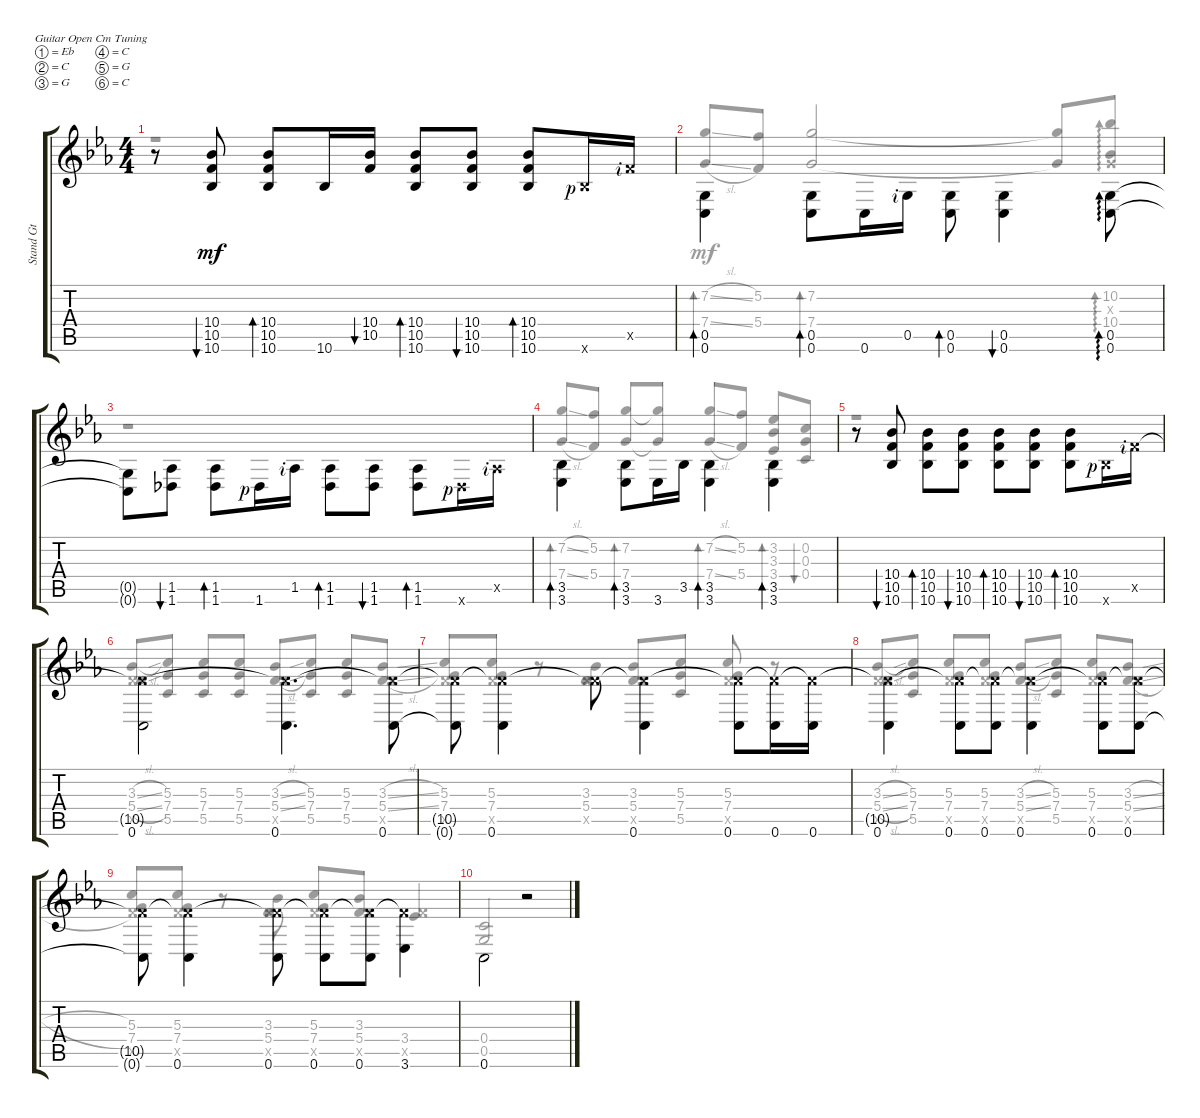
\defaultSystemsLayout 4
\bracketExtendMode groupsimilarinstruments
\otherSystemsTrackNameOrientation horizontal
\track ("Standard Guitar" "Stand Gt") {instrument acousticguitarsteel}
\staff {score tabs}
\tuning (Eb4 C4 G3 C3 G2 C2)
\voice
\ts (4 4)
\tempo (140 hide)
\clef g2
\ks cminor
r.8{dy mf beam Up} (10.5{acc forcenatural} 10.6{acc b} 10.4{acc b}).8{bu 30 beam Up} (10.5{acc forcenatural} 10.6{acc b} 10.4{acc b}).8{bd 30 beam Up} 10.6{acc b}.16{beam Up} (10.4{acc b} 10.5{acc forcenatural}).16{bu 30 beam Up} (10.5{acc forcenatural} 10.6{acc b} 10.4{acc b}).8{bd 30 beam Up} (10.6{acc b} 10.5{acc forcenatural} 10.4{acc b}).8{bu 30 beam Up} (10.5{acc forcenatural} 10.6{acc b} 10.4{acc b}).8{bd 30 beam Up} 10.6{x rf 1 acc b}.16{beam Up} 10.5{x rf 2 acc forcenatural}.16{beam Up} |
(0.6{acc forcenatural} 0.5{acc forcenatural}).4{bd 30 beam Down} (0.6{acc forcenatural} 0.5{acc forcenatural}).8{bd 30 beam Down} 0.6{acc forcenatural}.16{beam Down} 0.5{rf 2 acc forcenatural}.16{beam Down} (0.6{acc forcenatural} 0.5{acc forcenatural}).8{bd 30 beam Down} (0.5{acc forcenatural} 0.6{acc forcenatural}).4{bu 30 beam Down} (0.6{acc forcenatural} 0.5{acc forcenatural}).8{ad 0 beam Down} |
(0.5{t acc forcenatural} 0.6{t acc forcenatural}).8{beam Down} (1.5{acc b} 1.6{acc b}).8{bu 30 beam Down} (1.5{acc b} 1.6{acc b}).8{bd 30 beam Down} 1.6{rf 1 acc b}.16{beam Down} 1.5{rf 2 acc b}.16{beam Down} (1.5{acc b} 1.6{acc b}).8{bd 30 beam Down} (1.6{acc b} 1.5{acc b}).8{bu 30 beam Down} (1.5{acc b} 1.6{acc b}).8{bd 30 beam Down} 1.6{x rf 1 acc b}.16{beam Down} 1.5{x rf 2 acc b}.16{beam Down} |
(3.6{acc b} 3.5{acc b}).4{bd 30 beam Down} (3.6{acc b} 3.5{acc b}).8{bd 30 beam Down} 3.6{acc b}.16{beam Down} 3.5{acc b}.16{beam Down} (3.6{acc b} 3.5{acc b}).4{bd 30 beam Down} (3.5{acc b} 3.6{acc b}).4{bd 30 beam Down} |
r.8{beam Up} (10.5{acc forcenatural} 10.6{acc b} 10.4{acc b}).8{bu 30 beam Down} (10.5{acc forcenatural} 10.6{acc b} 10.4{acc b}).8{bd 30 beam Down} (10.4{acc b} 10.5{acc forcenatural} 10.6{acc b}).8{bu 30 beam Down} (10.5{acc forcenatural} 10.6{acc b} 10.4{acc b}).8{bd 30 beam Down} (10.6{acc b} 10.5{acc forcenatural} 10.4{acc b}).8{bu 30 beam Down} (10.5{acc forcenatural} 10.6{acc b} 10.4{acc b}).8{bd 30 beam Down} 10.6{x rf 1 acc b}.16{beam Down} 10.5{x rf 2 acc forcenatural}.16{beam Down} |
(0.6{acc forcenatural} 10.5{x t acc forcenatural}).2{beam Down} (0.6{acc forcenatural} 10.5{x t acc forcenatural}).4{d beam Down} (0.6{acc forcenatural} 10.5{x t acc forcenatural}).8{beam Down} |
(0.6{t acc forcenatural} 10.5{x t acc forcenatural}).8{beam Down} (0.6{acc forcenatural} 10.5{x t acc forcenatural}).4{beam Down} 10.5{x t acc forcenatural}.8{beam Down} (0.6{acc forcenatural} 10.5{x t acc forcenatural}).4{beam Down} (0.6{acc forcenatural} 10.5{x t acc forcenatural}).8{beam Down} (0.6{acc forcenatural} 10.5{x t acc forcenatural}).16{beam Down} (0.6{acc forcenatural} 10.5{x t acc forcenatural}).16{beam Down} |
(0.6{acc forcenatural} 10.5{x t acc forcenatural}).4{beam Down} (0.6{acc forcenatural} 10.5{x t acc forcenatural}).8{beam Down} (0.6{acc forcenatural} 10.5{x t acc forcenatural}).8{beam Down} (0.6{acc forcenatural} 10.5{x t acc forcenatural}).4{beam Down} (0.6{acc forcenatural} 10.5{x t acc forcenatural}).8{beam Down} (0.6{acc forcenatural} 10.5{x t acc forcenatural}).8{beam Down} |
(0.6{t acc forcenatural} 10.5{x t acc forcenatural}).8{beam Down} (0.6{acc forcenatural} 10.5{x t acc forcenatural}).4{beam Down} (0.6{acc forcenatural} 10.5{x t acc forcenatural}).8{beam Down} (0.6{acc forcenatural} 10.5{x t acc forcenatural}).8{beam Down} (0.6{acc forcenatural} 10.5{x t acc forcenatural}).8{beam Down} (3.6{acc b} 10.5{x t acc forcenatural}).4{beam Down} |
0.6{acc forcenatural}.2{beam Down} r.2{beam Up}
\voice
\clef g2
\ottava regular
\simile none
\ks cminor
r.1{dy mf beam Down} |
(7.2{sl acc forcenatural} 7.4{sl acc forcenatural}).8{bd 30 beam Up} (5.2{acc forcenatural} 5.4{acc forcenatural}).8{beam Up} (7.2{acc forcenatural} 7.4{acc forcenatural}).2{bd 30 beam Up} (7.2{t acc forcenatural} 7.4{t acc forcenatural}).8{beam Up} (10.2{acc b} 10.4{acc b} 0.3{x acc forcenatural}).8{ad 0 beam Up} |
r.1{beam Down} |
(7.2{sl acc forcenatural} 7.4{sl acc forcenatural}).8{bd 30 beam Up} (5.2{acc forcenatural} 5.4{acc forcenatural}).8{beam Up} (7.2{acc forcenatural} 7.4{acc forcenatural}).8{bd 30 beam Up} (7.2{t acc forcenatural} 7.4{t acc forcenatural}).8{beam Up} (7.2{sl acc forcenatural} 7.4{sl acc forcenatural}).8{bd 30 beam Up} (5.2{acc forcenatural} 5.4{acc forcenatural}).8{beam Up} (3.2{acc b} 3.4{acc b} 3.3{acc b}).8{bd 30 beam Up} (0.2{acc forcenatural} 0.3{acc forcenatural} 0.4{acc forcenatural}).8{bu 30 beam Up} |
r.1{beam Down} |
(10.5{x acc forcenatural} 5.4{sl acc forcenatural} 3.3{sl acc b}).8{beam Up} (5.3{acc forcenatural} 7.4{acc forcenatural} 5.5{acc forcenatural}).8{beam Up} (5.3{acc forcenatural} 7.4{acc forcenatural} 5.5{acc forcenatural}).8{beam Up} (5.3{acc forcenatural} 7.4{acc forcenatural} 5.5{acc forcenatural}).8{beam Up} (3.3{sl acc b} 5.4{sl acc forcenatural} 10.5{x acc forcenatural}).8{beam Up} (5.3{acc forcenatural} 7.4{acc forcenatural} 5.5{acc forcenatural}).8{beam Up} (5.3{acc forcenatural} 7.4{acc forcenatural} 5.5{acc forcenatural}).8{beam Up} (3.3{sl acc b} 5.4{sl acc forcenatural} 10.5{x acc forcenatural}).8{beam Up} |
(5.3{acc forcenatural} 10.5{x acc forcenatural} 7.4{acc forcenatural}).8{beam Up} (5.3{acc forcenatural} 10.5{x acc forcenatural} 7.4{acc forcenatural}).8{beam Up} r.8{beam Down} (3.3{acc b} 5.4{acc forcenatural} 10.5{x acc forcenatural}).8{beam Up} (3.3{acc b} 5.4{acc forcenatural} 10.5{x acc forcenatural}).8{beam Up} (5.3{acc forcenatural} 7.4{acc forcenatural} 5.5{acc forcenatural}).8{beam Up} (5.3{acc forcenatural} 7.4{acc forcenatural} 10.5{x acc forcenatural}).8{beam Up} r.8{beam Down} |
(10.5{x acc forcenatural} 5.4{sl acc forcenatural} 3.3{sl acc b}).8{beam Up} (5.3{acc forcenatural} 7.4{acc forcenatural} 5.5{acc forcenatural}).8{beam Up} (5.3{acc forcenatural} 7.4{acc forcenatural} 10.5{x acc forcenatural}).8{beam Up} (5.3{acc forcenatural} 7.4{acc forcenatural} 10.5{x acc forcenatural}).8{beam Up} (3.3{sl acc b} 5.4{sl acc forcenatural} 10.5{x acc forcenatural}).8{beam Up} (5.3{acc forcenatural} 7.4{acc forcenatural} 5.5{acc forcenatural}).8{beam Up} (5.3{acc forcenatural} 7.4{acc forcenatural} 10.5{x acc forcenatural}).8{beam Up} (3.3{sl acc b} 5.4{sl acc forcenatural} 10.5{x acc forcenatural}).8{beam Up} |
(5.3{acc forcenatural} 10.5{x acc forcenatural} 7.4{acc forcenatural}).8{beam Up} (5.3{acc forcenatural} 10.5{x acc forcenatural} 7.4{acc forcenatural}).8{beam Up} r.8{beam Down} (3.3{acc b} 5.4{acc forcenatural} 10.5{x acc forcenatural}).8{beam Up} (5.3{acc forcenatural} 7.4{acc forcenatural} 10.5{x acc forcenatural}).8{beam Up} (3.3{acc b} 5.4{acc forcenatural} 10.5{x acc forcenatural}).8{beam Up} (3.4{acc b} 10.5{x acc forcenatural}).4{beam Up} |
(0.5{acc forcenatural} 0.4{acc forcenatural}).2{beam Up} r.2{beam Down}
